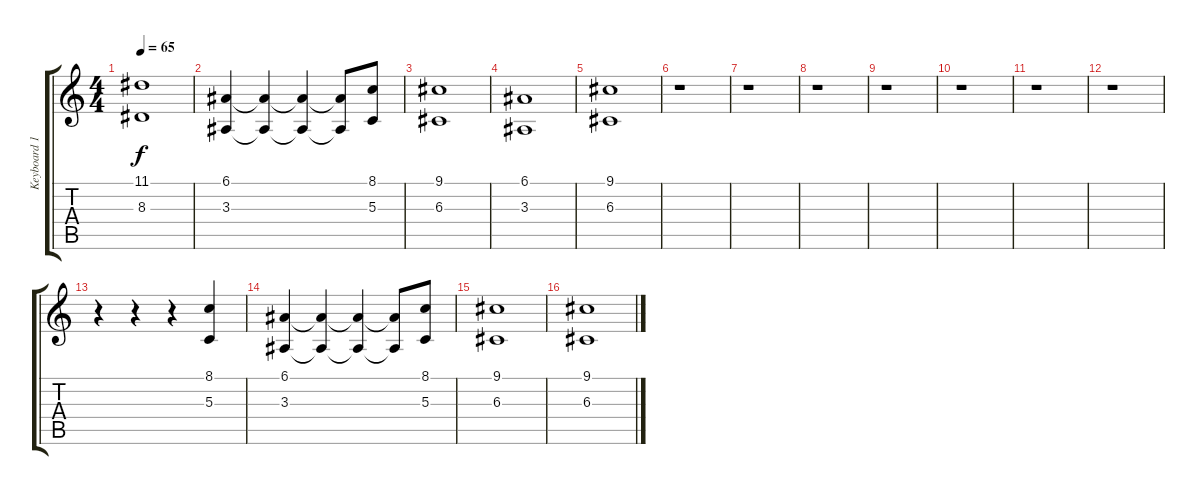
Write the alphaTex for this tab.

\track ("Keyboard 1" "Keyboard 1") {instrument stringensemble1}
\staff {score tabs}
\tuning (E4 B3 G3 D3 A2 E2) {hide}
\ts (4 4)
\tempo 65
\clef g2
\ks c
(11.1 8.3).1{dy f} |
(6.1 3.3).4 (6.1{t} 3.3{t}).4 (6.1{t} 3.3{t}).4 (6.1{t} 3.3{t}).8 (8.1 5.3).8 |
(9.1 6.3).1 |
(6.1 3.3).1 |
(9.1 6.3).1 |
r.1 |
r.1 |
r.1 |
r.1 |
r.1 |
r.1 |
r.1 |
r.4 r.4 r.4 (8.1 5.3).4 |
(6.1 3.3).4 (6.1{t} 3.3{t}).4 (6.1{t} 3.3{t}).4 (6.1{t} 3.3{t}).8 (8.1 5.3).8 |
(9.1 6.3).1 |
(9.1 6.3).1
